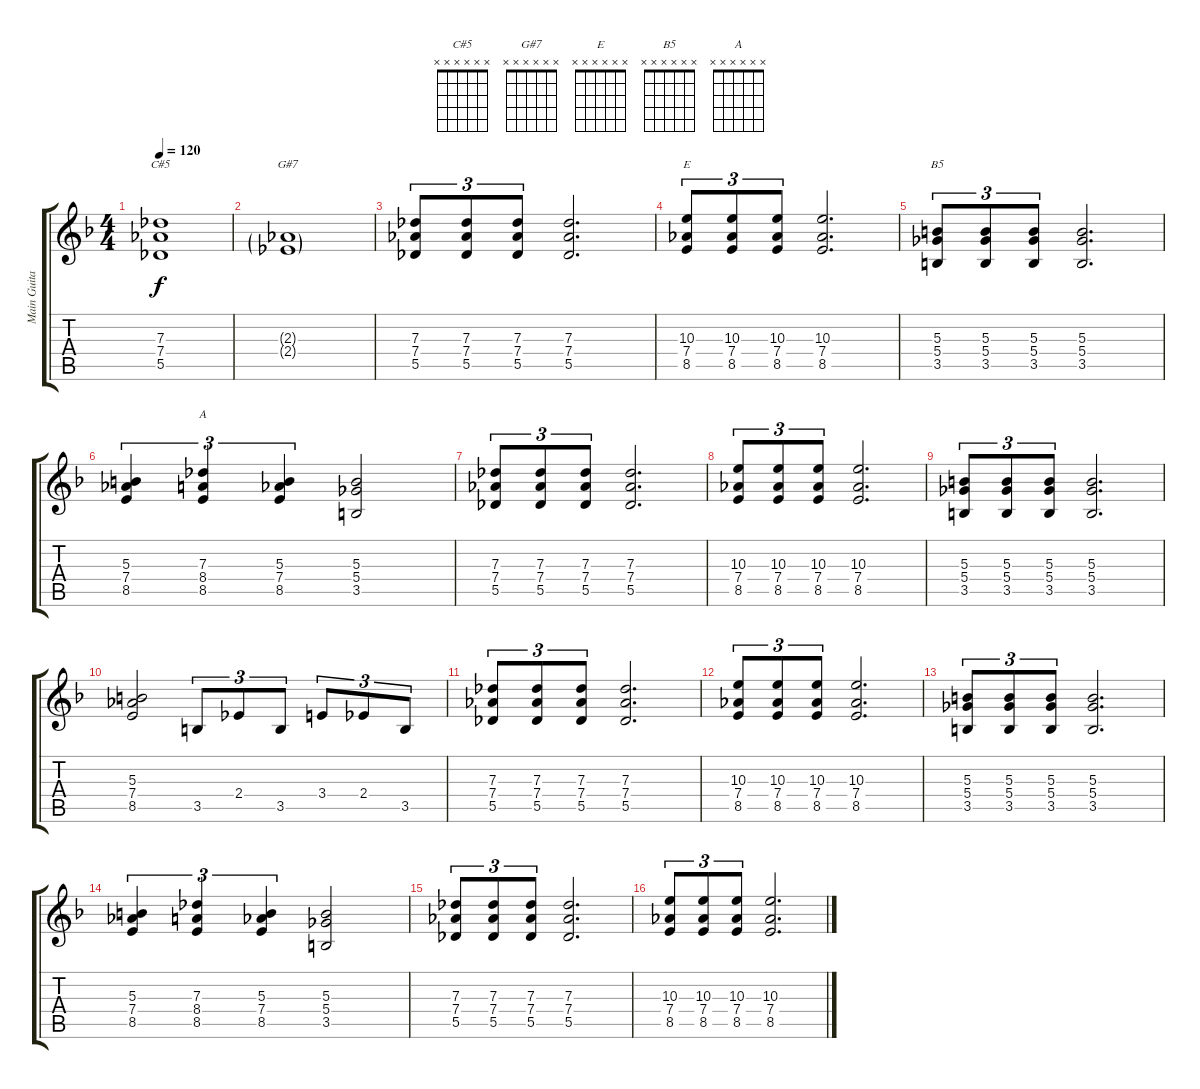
\track ("Main Guitar" "Main Guita") {instrument distortionguitar}
\staff {score tabs}
\tuning (Eb4 Bb3 Gb3 Db3 Ab2 Eb2) {hide}
\chord ("C#5" x x x x x x)
\chord ("G#7" x x x x x x)
\chord ("E" x x x x x x)
\chord ("B5" x x x x x x)
\chord ("A" x x x x x x)
\ts (4 4)
\tempo 120
\clef g2
\ks dminor
(7.3 7.4 5.5).1{ch "C#5" dy f volume 8} |
(2.3{g} 2.4{g}).1{ch "G#7" volume 13} |
(7.3 7.4 5.5).8{tu (3 2) volume 13} (7.3 7.4 5.5).8{tu (3 2)} (7.3 7.4 5.5).8{tu (3 2)} (7.3 7.4 5.5).2{d} |
(10.3 7.4 8.5).8{tu (3 2) ch "E"} (10.3 7.4 8.5).8{tu (3 2)} (10.3 7.4 8.5).8{tu (3 2)} (10.3 7.4 8.5).2{d} |
(5.3 5.4 3.5).8{tu (3 2) ch "B5"} (5.3 5.4 3.5).8{tu (3 2)} (5.3 5.4 3.5).8{tu (3 2)} (5.3 5.4 3.5).2{d} |
(5.3 7.4 8.5).4{tu (3 2)} (7.3 8.4 8.5).4{tu (3 2) ch "A"} (5.3 7.4 8.5).4{tu (3 2)} (5.3 5.4 3.5).2 |
(7.3 7.4 5.5).8{tu (3 2)} (7.3 7.4 5.5).8{tu (3 2)} (7.3 7.4 5.5).8{tu (3 2)} (7.3 7.4 5.5).2{d} |
(10.3 7.4 8.5).8{tu (3 2)} (10.3 7.4 8.5).8{tu (3 2)} (10.3 7.4 8.5).8{tu (3 2)} (10.3 7.4 8.5).2{d} |
(5.3 5.4 3.5).8{tu (3 2)} (5.3 5.4 3.5).8{tu (3 2)} (5.3 5.4 3.5).8{tu (3 2)} (5.3 5.4 3.5).2{d} |
(5.3 7.4 8.5).2 3.5.8{tu (3 2)} 2.4.8{tu (3 2)} 3.5.8{tu (3 2)} 3.4.8{tu (3 2)} 2.4.8{tu (3 2)} 3.5.8{tu (3 2)} |
(7.3 7.4 5.5).8{tu (3 2)} (7.3 7.4 5.5).8{tu (3 2)} (7.3 7.4 5.5).8{tu (3 2)} (7.3 7.4 5.5).2{d} |
(10.3 7.4 8.5).8{tu (3 2)} (10.3 7.4 8.5).8{tu (3 2)} (10.3 7.4 8.5).8{tu (3 2)} (10.3 7.4 8.5).2{d} |
(5.3 5.4 3.5).8{tu (3 2)} (5.3 5.4 3.5).8{tu (3 2)} (5.3 5.4 3.5).8{tu (3 2)} (5.3 5.4 3.5).2{d} |
(5.3 7.4 8.5).4{tu (3 2)} (7.3 8.4 8.5).4{tu (3 2)} (5.3 7.4 8.5).4{tu (3 2)} (5.3 5.4 3.5).2 |
(7.3 7.4 5.5).8{tu (3 2)} (7.3 7.4 5.5).8{tu (3 2)} (7.3 7.4 5.5).8{tu (3 2)} (7.3 7.4 5.5).2{d} |
(10.3 7.4 8.5).8{tu (3 2)} (10.3 7.4 8.5).8{tu (3 2)} (10.3 7.4 8.5).8{tu (3 2)} (10.3 7.4 8.5).2{d}
